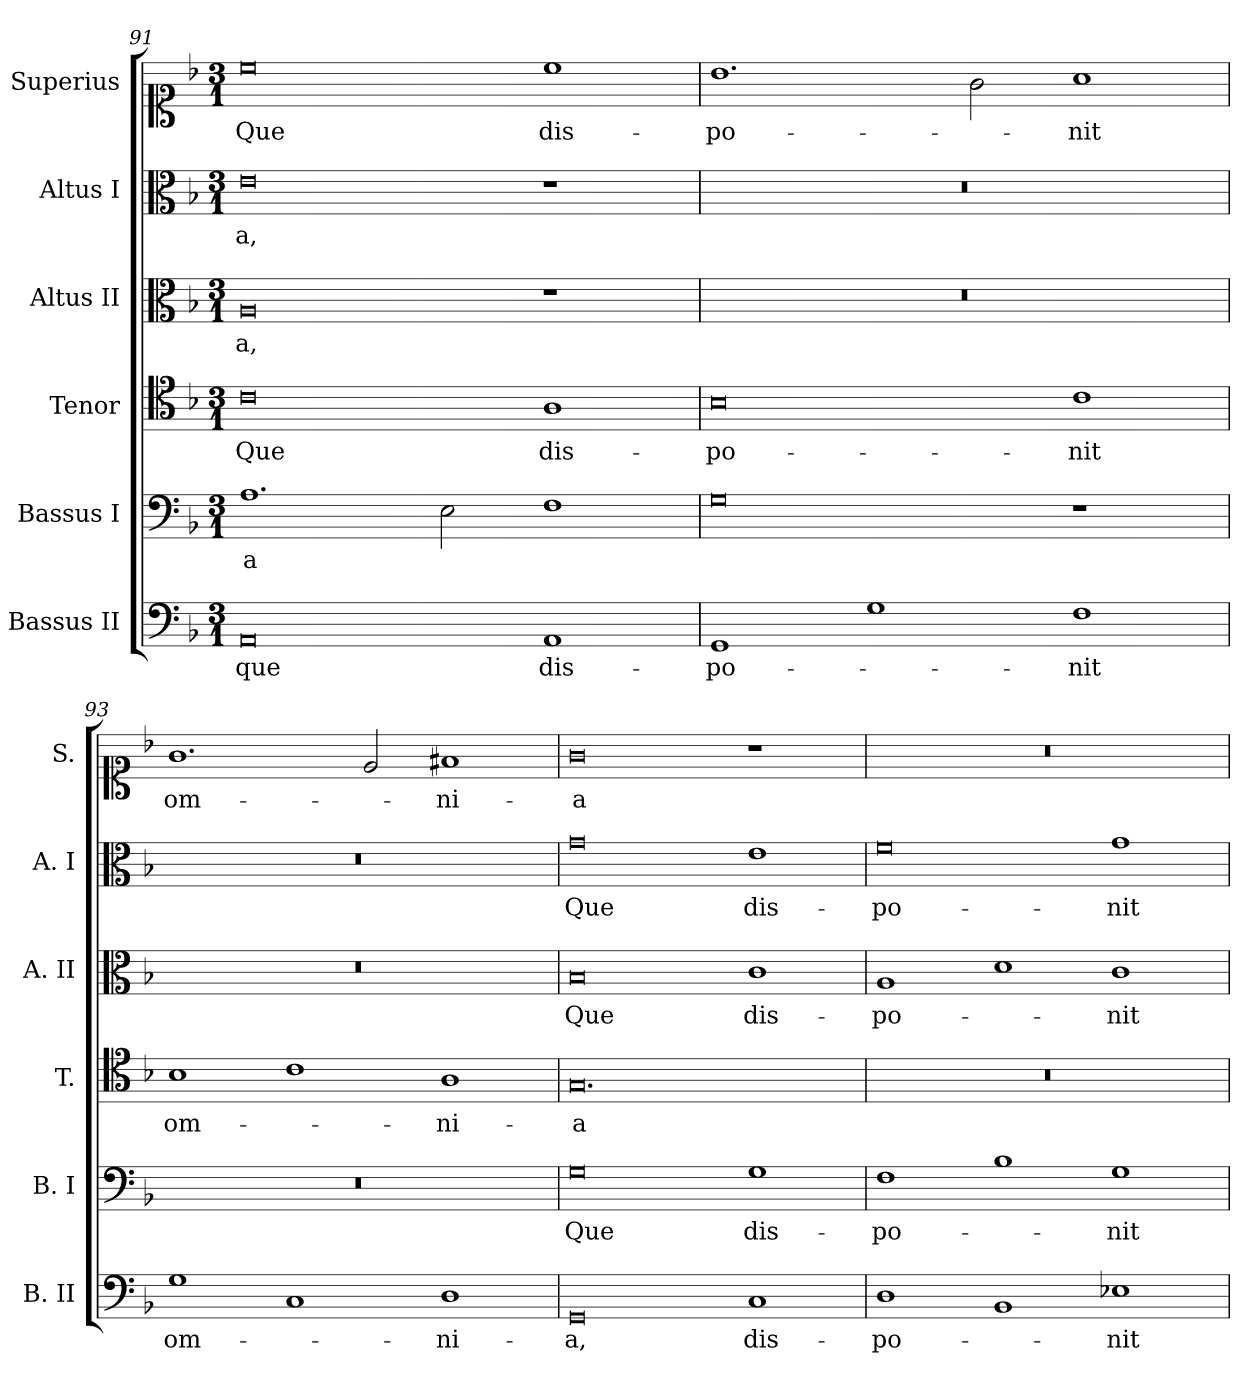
**kern	**text	**kern	**text	**kern	**text	**kern	**text	**kern	**text	**kern	**text
*part6	*part6	*part5	*part5	*part4	*part4	*part3	*part3	*part2	*part2	*part1	*part1
*staff6	*staff6	*staff5	*staff5	*staff4	*staff4	*staff3	*staff3	*staff2	*staff2	*staff1	*staff1
*I"Bassus II	*	*I"Bassus I	*	*I"Tenor	*	*I"Altus II	*	*I"Altus I	*	*I"Superius	*
*I'B. II	*	*I'B.  I	*	*I'T.	*	*I'A. II	*	*I'A. I	*	*I'S.	*
*clefF4	*	*clefF4	*	*clefC4	*	*clefC3	*	*clefC3	*	*clefC1	*
*k[b-]	*	*k[b-]	*	*k[b-]	*	*k[b-]	*	*k[b-]	*	*k[b-]	*
*F:	*	*F:	*	*F:	*	*F:	*	*F:	*	*F:	*
*M3/1	*	*M3/1	*	*M3/1	*	*M3/1	*	*M3/1	*	*M3/1	*
=91	=91	=91	=91	=91	=91	=91	=91	=91	=91	=91	=91
0AA	que	1.A	-a	0c	Que	0A	-a,	0e	-a,	0cc	Que
.	.	2E\	.	.	.	.	.	.	.	.	.
1AA	dis-	1F	.	1A	dis-	1r	.	1r	.	1cc	dis-
=92	=92	=92	=92	=92	=92	=92	=92	=92	=92	=92	=92
1GG	-po-	0G	.	0B-	-po-	0.r	.	0.r	.	1.b-	-po-
1G	.	.	.	.	.	.	.	.	.	.	.
.	.	.	.	.	.	.	.	.	.	2g\	.
1F	-nit	1r	.	1c	-nit	.	.	.	.	1a	-nit
=93	=93	=93	=93	=93	=93	=93	=93	=93	=93	=93	=93
1G	om-	0.r	.	1B-	om-	0.r	.	0.r	.	1.g	om-
1C	.	.	.	1c	.	.	.	.	.	.	.
.	.	.	.	.	.	.	.	.	.	2e/	.
1D	-ni-	.	.	1A	-ni-	.	.	.	.	1f#i	-ni-
=94	=94	=94	=94	=94	=94	=94	=94	=94	=94	=94	=94
0GG	-a,	0G	Que	0.G	-a	0B-	Que	0g	Que	0g	-a
1C	dis-	1G	dis-	.	.	1c	dis-	1e	dis-	1r	.
!!LO:LB:g=z
=95	=95	=95	=95	=95	=95	=95	=95	=95	=95	=95	=95
1D	-po-	1F	-po-	0.r	.	1A	-po-	0f	-po-	0.r	.
1BB-	.	1B-	.	.	.	1d	.	.	.	.	.
1E-X	-nit-	1G	-nit	.	.	1c	-nit	1g	-nit	.	.
=	=	=	=	=	=	=	=	=	=	=	=
*-	*-	*-	*-	*-	*-	*-	*-	*-	*-	*-	*-
